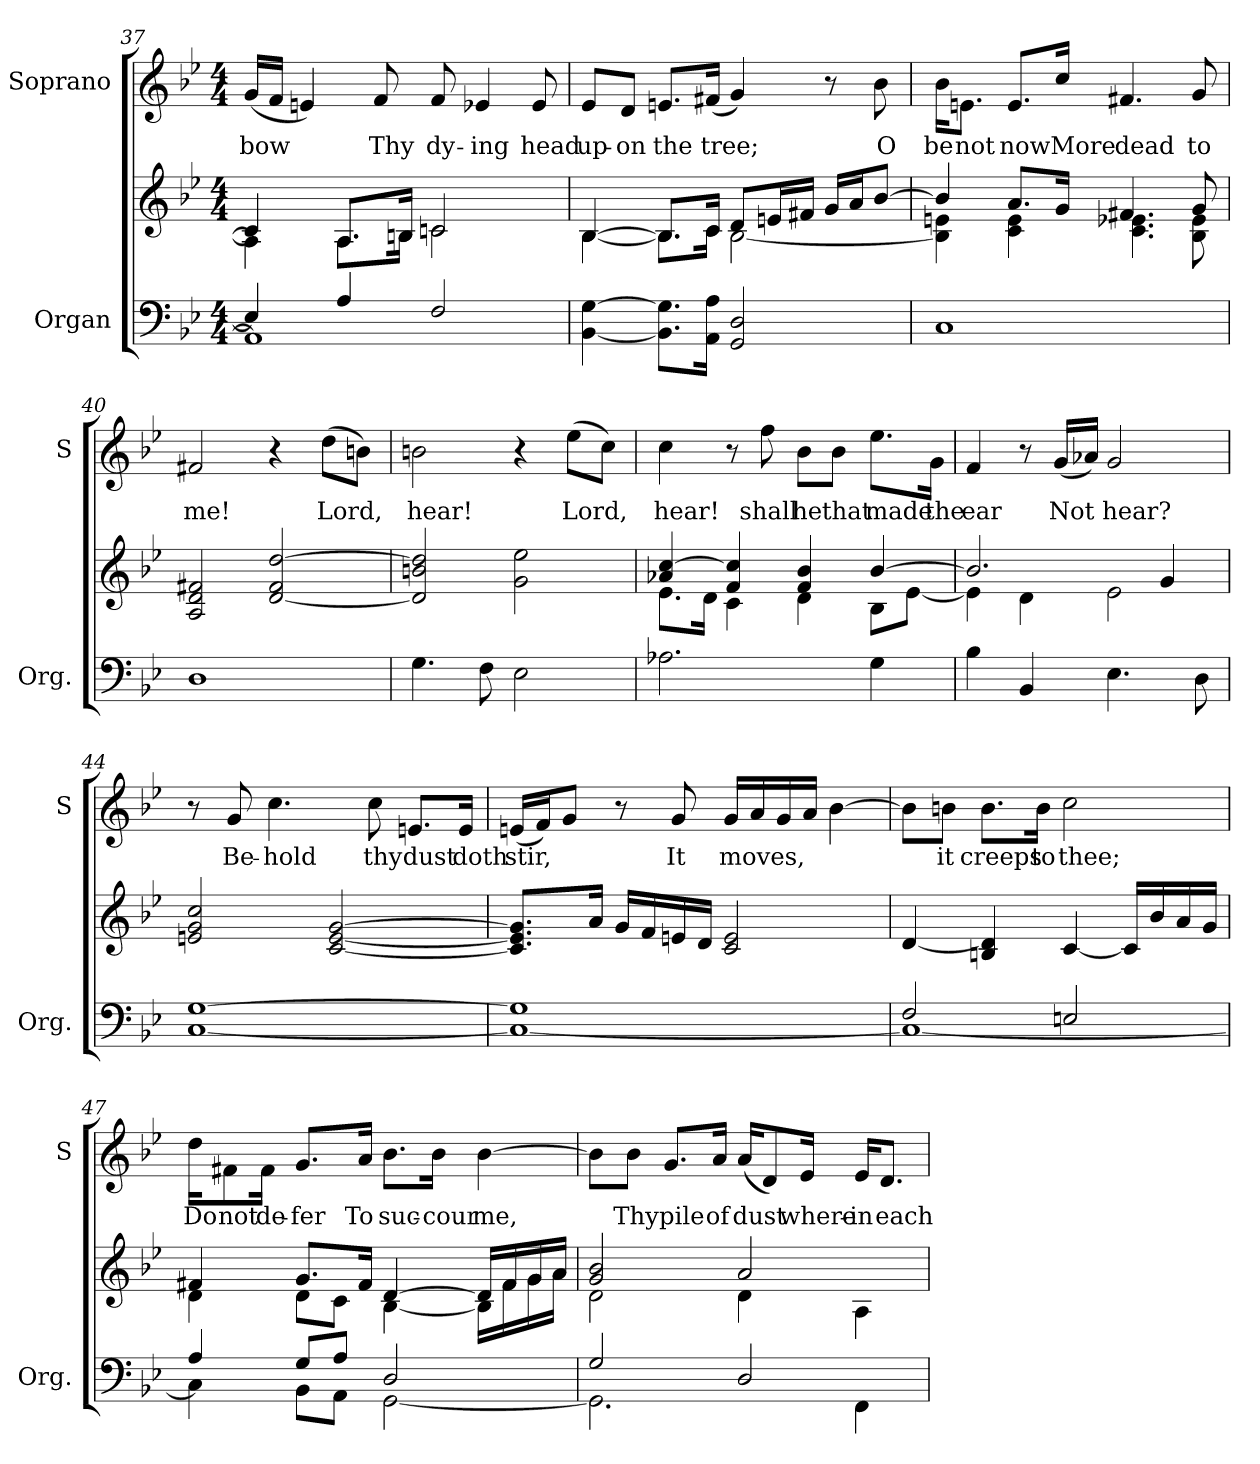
**kern	**kern	**kern	**text
*part2	*part2	*part1	*part1
*staff3	*staff2	*staff1	*staff1
*I"Organ	*	*I"Soprano	*
*I'Org.	*	*I'S	*
!!LO:PB:g=z
*clefF4	*clefG2	*clefG2	*
*k[b-e-]	*k[b-e-]	*k[b-e-]	*
*B-:	*B-:	*B-:	*
*M4/4	*M4/4	*M4/4	*
=37	=37	=37	=37
*^	*^	*	*
!	!	!	!	!	!LO:LY:b
4E/]	1AA]	4c#/]	4A\]	(<16g/LL	bow
.	.	.	.	16f/JJ	.
.	.	.	.	4en/)	.
4A/	.	8.A/L	8.A\L	.	.
!	!	!	!	!	!LO:LY:b
.	.	.	.	8f/	Thy
.	.	16Bn/Jk	16B\Jk	.	.
!	!	!	!	!	!LO:LY:b
2F/	.	2cn/	2c\	8f/	dy-
!	!	!	!	!	!LO:LY:b
.	.	.	.	4e-X/	-ing
!	!	!	!	!	!LO:LY:b
.	.	.	.	8e-/	head
*v	*v	*	*	*	*
!!LO:LB:g=z
=38	=38	=38	=38	=38
!	!	!	!	!LO:LY:b
[4BB-\ [4G\	[4B-/	[4B-\	8e-/L	up-
!	!	!	!	!LO:LY:b
.	.	.	8d/J	-on
!	!	!	!	!LO:LY:b
8.BB-\] 8.G\]L	8.B-/L]	8.B-\L]	8.en/L	the
!	!	!	!	!LO:LY:b
16AA\ 16A\Jk	16c/Jk	16c\Jk	(<16f#X/Jk	tree;
2GG/ 2D/	8d/L	[2B-\	4g/)	.
.	16en/L	.	.	.
.	16f#X/JJ	.	.	.
.	16g/LL	.	8r	.
.	16a/J	.	.	.
!	!	!	!	!LO:LY:b
.	[8b-/J	.	8b-\	O
=39	=39	=39	=39	=39
!	!	!	!	!LO:LY:b
1C	4b-/]	4B-\] 4en\	16b-\KL	be
!	!	!	!	!LO:LY:b
.	.	.	8.en\J	not
!	!	!	!	!LO:LY:b
.	8.a/L	4c\ 4e\	8.e/L	now
!	!	!	!	!LO:LY:b
.	16g/Jk	.	16cc/Jk	More
!	!	!	!	!LO:LY:b
.	4.f#X/	4.c\ 4.e-X\	4.f#X/	dead
!	!	!	!	!LO:LY:b
.	8g/	8B-\ 8e-\	8g/	to
=40	=40	=40	=40	=40
!	!	!	!	!LO:LY:b
*	*v	*v	*	*
1D	2A/ 2d/ 2f#X/	2f#X/	me!
.	[2d/ 2f#/ [2dd/	4r	.
!	!	!	!LO:LY:b
.	.	(>8dd\L	Lord,
.	.	8bn\J)	.
=41	=41	=41	=41
!	!	!	!LO:LY:b
4.G\	2d/] 2bn/ 2dd/]	2bn\	hear!
8F\	.	.	.
2E-\	2g\ 2ee-\	4r	.
!	!	!	!LO:LY:b
.	.	(>8ee-\L	Lord,
.	.	8cc\J)	.
!!LO:PB:g=z
=42	=42	=42	=42
*	*^	*	*
!	!	!	!	!LO:LY:b
2.A-X\	4a-X/ [4cc/	8.e-\L	4cc\	hear!
.	.	16d\Jk	.	.
.	4f/ 4cc/]	4c\	8r	.
!	!	!	!	!LO:LY:b
.	.	.	8ff\	shall
!	!	!	!	!LO:LY:b
.	4f/ 4b-/	4d\	8b-\L	he
!	!	!	!	!LO:LY:b
.	.	.	8b-\J	that
!	!	!	!	!LO:LY:b
4G\	[4b-/	8B-\L	8.ee-\L	made
.	.	[8e-\J	.	.
!	!	!	!	!LO:LY:b
.	.	.	16g\Jk	the
=43	=43	=43	=43	=43
!	!	!	!	!LO:LY:b
4B-\	2.b-/]	4e-\]	4f/	ear
4BB-/	.	4d\	8r	.
!	!	!	!	!LO:LY:b
.	.	.	(<16g/LL	Not
.	.	.	16a-X/JJ)	.
!	!	!	!	!LO:LY:b
4.E-\	.	2e-\	2g/	hear?
.	4g/	.	.	.
8D\	.	.	.	.
*	*v	*v	*	*
=44	=44	=44	=44
[1C [1G	2en/ 2g/ 2cc/	8r	.
!	!	!	!LO:LY:b
.	.	8g/	Be-
!	!	!	!LO:LY:b
.	.	4.cc\	-hold
.	[2c/ [2e/ [2g/	.	.
!	!	!	!LO:LY:b
.	.	8cc\	thy
!	!	!	!LO:LY:b
.	.	8.en/L	dust
!	!	!	!LO:LY:b
.	.	16e/Jk	doth
!!LO:LB:g=z
=45	=45	=45	=45
*^	*	*	*
!	!	!	!	!LO:LY:b
1G]	1C_	8.c/] 8.e/] 8.g/]L	(<16en/LL	stir,
.	.	.	16f/J)	.
.	.	.	8g/J	.
.	.	16a/Jk	.	.
.	.	16g/LL	8r	.
.	.	16f/	.	.
!	!	!	!	!LO:LY:b
.	.	16en/	8g/	It
.	.	16d/JJ	.	.
!	!	!	!	!LO:LY:b
.	.	2c/ 2e/	16g/LL	moves,
.	.	.	16a/	.
.	.	.	16g/	.
.	.	.	16a/JJ	.
.	.	.	[4b-\	.
=46	=46	=46	=46	=46
2F/	1C_	[4d/	8b-\L]	.
!	!	!	!	!LO:LY:b
.	.	.	8bn\J	it
!	!	!	!	!LO:LY:b
.	.	4Bn/ 4d/]	8.b\L	creeps
!	!	!	!	!LO:LY:b
.	.	.	16b\Jk	to
!	!	!	!	!LO:LY:b
2En/	.	[4c/	2cc\	thee;
.	.	16c/LL]	.	.
.	.	16b-/	.	.
.	.	16a/	.	.
.	.	16g/JJ	.	.
!!LO:LB:g=z
=47	=47	=47	=47	=47
*	*	*^	*	*
!	!	!	!	!	!LO:LY:b
4A/	4C\]	4f#X/	4d\	16dd\KL	Do
!	!	!	!	!	!LO:LY:b
.	.	.	.	8f#X\	not
!	!	!	!	!	!LO:LY:b
.	.	.	.	16f#\Jk	de-
!	!	!	!	!	!LO:LY:b
8G/L	8BB-\L	8.g/L	8d\L	8.g/L	-fer
8A/J	8AA\J	.	8c\J	.	.
!	!	!	!	!	!LO:LY:b
.	.	16f#/Jk	.	16a/Jk	To
!	!	!	!	!	!LO:LY:b
2D/	[2GG\	[4d/	[4B-\	8.b-\L	suc-
!	!	!	!	!	!LO:LY:b
.	.	.	.	16b-\Jk	-cour
!	!	!	!	!	!LO:LY:b
.	.	16d/LL]	16B-\LL]	[4b-\	me,
.	.	16f#/	16f#\	.	.
.	.	16g/	16g\	.	.
.	.	16a/JJ	16a\JJ	.	.
!!LO:LB:g=z
=48	=48	=48	=48	=48	=48
2G/	2.GG\]	2g/ 2b-/	2d\	8b-\L]	.
!	!	!	!	!	!LO:LY:b
.	.	.	.	8b-\J	Thy
!	!	!	!	!	!LO:LY:b
.	.	.	.	8.g/L	pile
!	!	!	!	!	!LO:LY:b
.	.	.	.	16a/Jk	of
!	!	!	!	!	!LO:LY:b
2D/	.	2a/	4d\	(<16a/KL	dust
.	.	.	.	8d/)	.
!	!	!	!	!	!LO:LY:b
.	.	.	.	16e-/Jk	where-
!	!	!	!	!	!LO:LY:b
.	4FF\	.	4A\	16e-/KL	-in
!	!	!	!	!	!LO:LY:b
.	.	.	.	8.d/J	each
*v	*v	*	*	*	*
*	*v	*v	*	*
=	=	=	=
*-	*-	*-	*-
